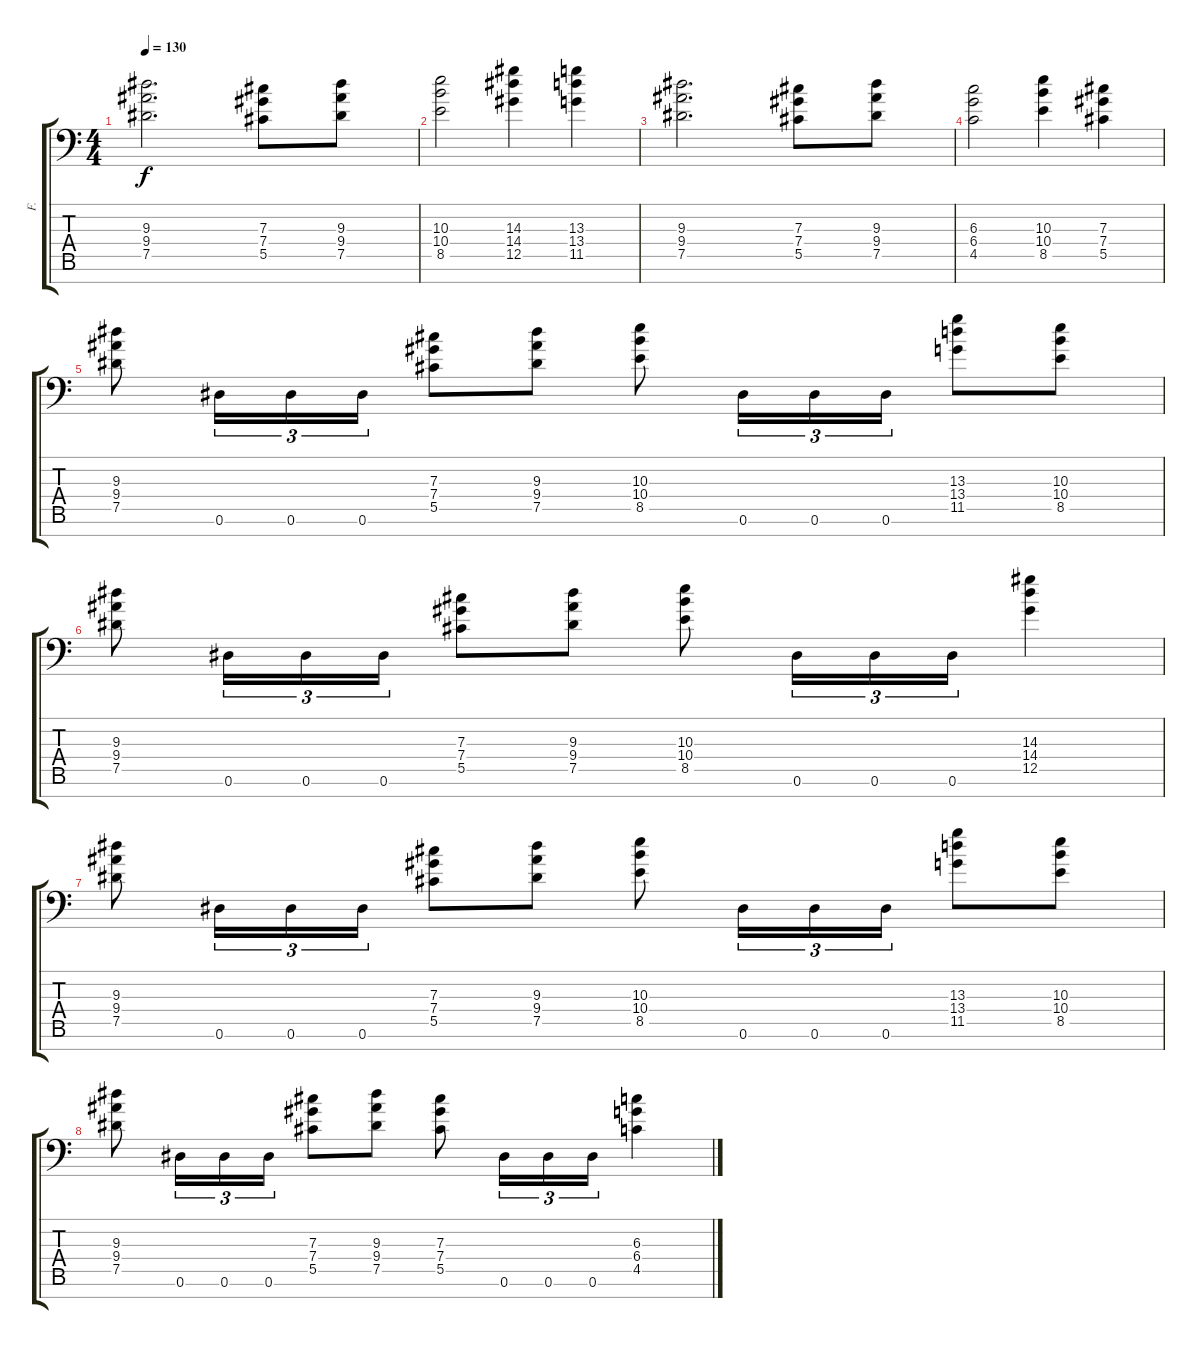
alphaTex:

\track ("F." "F.") {instrument distortionguitar}
\staff {score tabs}
\tuning (Eb4 Bb3 Gb3 Db3 Ab2 Eb2 Bb1) {hide}
\ts (4 4)
\tempo 130
\clef f4
\ks c
(9.3 9.4 7.5).2{d dy f} (7.3 7.4 5.5).8 (9.3 9.4 7.5).8 |
(10.3 10.4 8.5).2 (14.3 14.4 12.5).4 (13.3 13.4 11.5).4 |
(9.3 9.4 7.5).2{d} (7.3 7.4 5.5).8 (9.3 9.4 7.5).8 |
(6.3 6.4 4.5).2 (10.3 10.4 8.5).4 (7.3 7.4 5.5).4 |
(9.3 9.4 7.5).8 0.6.16{tu (3 2)} 0.6.16{tu (3 2)} 0.6.16{tu (3 2)} (7.3 7.4 5.5).8 (9.3 9.4 7.5).8 (10.3 10.4 8.5).8 0.6.16{tu (3 2)} 0.6.16{tu (3 2)} 0.6.16{tu (3 2)} (13.3 13.4 11.5).8 (10.3 10.4 8.5).8 |
(9.3 9.4 7.5).8 0.6.16{tu (3 2)} 0.6.16{tu (3 2)} 0.6.16{tu (3 2)} (7.3 7.4 5.5).8 (9.3 9.4 7.5).8 (10.3 10.4 8.5).8 0.6.16{tu (3 2)} 0.6.16{tu (3 2)} 0.6.16{tu (3 2)} (14.3 14.4 12.5).4 |
(9.3 9.4 7.5).8 0.6.16{tu (3 2)} 0.6.16{tu (3 2)} 0.6.16{tu (3 2)} (7.3 7.4 5.5).8 (9.3 9.4 7.5).8 (10.3 10.4 8.5).8 0.6.16{tu (3 2)} 0.6.16{tu (3 2)} 0.6.16{tu (3 2)} (13.3 13.4 11.5).8 (10.3 10.4 8.5).8 |
(9.3 9.4 7.5).8 0.6.16{tu (3 2)} 0.6.16{tu (3 2)} 0.6.16{tu (3 2)} (7.3 7.4 5.5).8 (9.3 9.4 7.5).8 (7.3 7.4 5.5).8 0.6.16{tu (3 2)} 0.6.16{tu (3 2)} 0.6.16{tu (3 2)} (6.3 6.4 4.5).4
